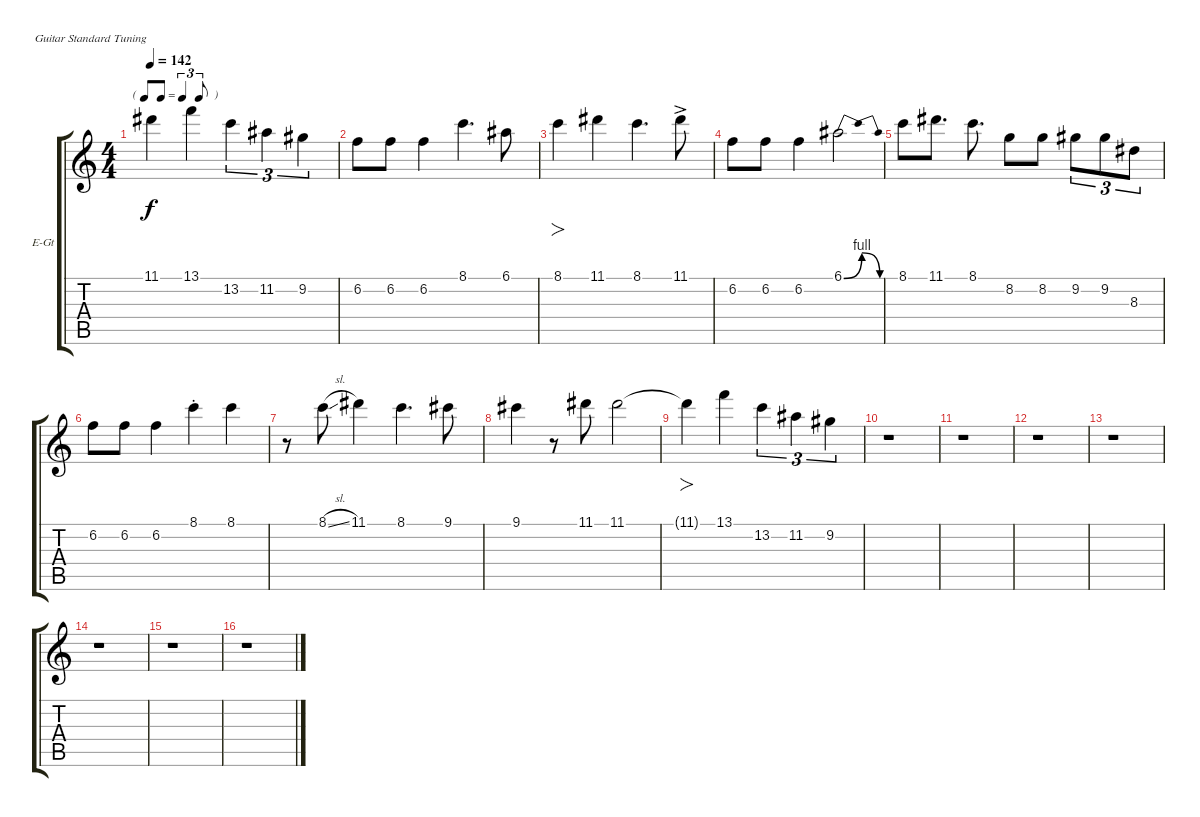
\defaultSystemsLayout 4
\bracketExtendMode groupsimilarinstruments
\firstSystemTrackNameOrientation horizontal
\otherSystemsTrackNameOrientation horizontal
\track ("Voice Guitar" "E-Gt") {instrument overdrivenguitar}
\staff {score tabs}
\tuning (E4 B3 G3 D3 A2 E2)
\ts (4 4)
\tf triplet8th
\tempo 142
\clef g2
\scale
0.333333
\ks c
11.1.4{dy f} 13.1.4 13.2.4{tu (3 2)} 11.2.4{tu (3 2)} 9.2.4{tu (3 2)} |
\scale
0.333333 6.2.8 6.2.8 6.2.4 8.1.4{d} 6.1.8 |
\scale
0.333333 8.1.4{fo} 11.1.4 8.1.4{d} 11.1{ac}.8 |
\scale
0.333333 6.2.8 6.2.8 6.2.4 6.1{be (bendrelease 0 0 7.8 4 37.8 4 45.6 0)}.2 |
\scale
0.333333 8.1.8 11.1.8{d} 8.1.8{d} 8.2.8 8.2.8 9.2.8{tu (3 2)} 9.2.8{tu (3 2)} 8.3.8{tu (3 2)} |
\scale
0.333333 6.2.8 6.2.8 6.2.4 8.1{st}.4 8.1.4 |
\scale
0.333333 r.8 8.1{sl}.8 11.1.4 8.1.4{d} 9.1.8 |
\scale
0.333333 9.1.4 r.8 11.1.8 11.1.2 |
11.1{t}.4{fo} 13.1.4 13.2.4{tu (3 2)} 11.2.4{tu (3 2)} 9.2.4{tu (3 2)} |
r.1 |
r.1 |
r.1 |
r.1 |
r.1 |
r.1 |
r.1
